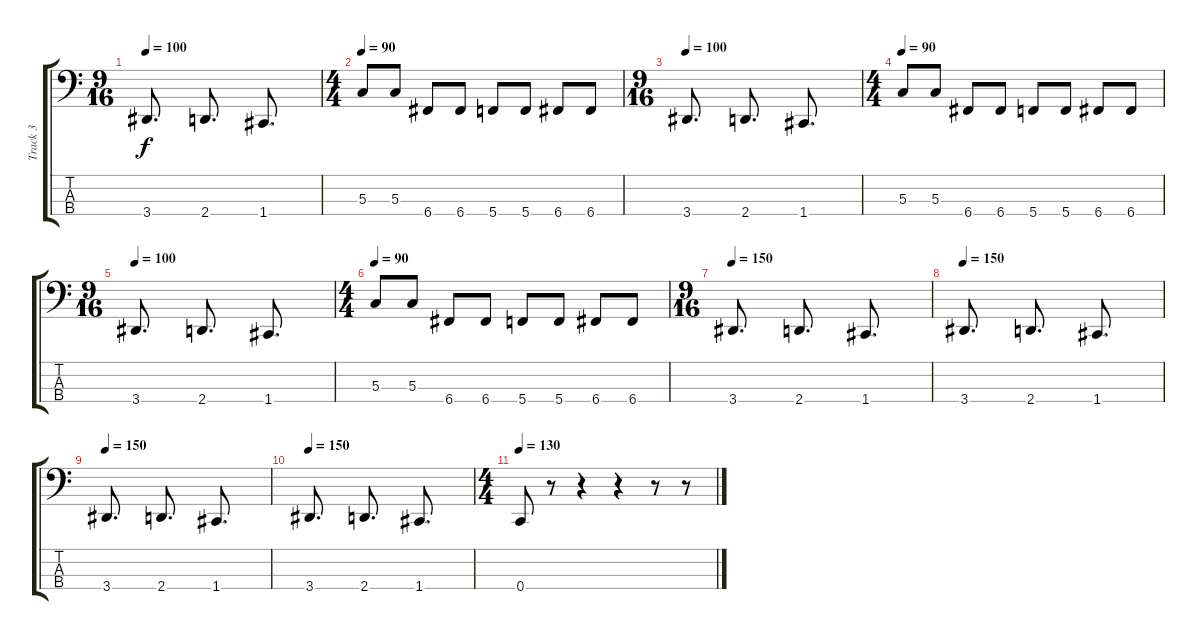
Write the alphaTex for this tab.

\track ("Track 3" "Track 3") {instrument electricbassfinger}
\staff {score tabs}
\tuning (F2 C2 G1 C1) {hide}
\ts (9 16)
\tempo 100
\clef f4
\ks c
3.4.8{d dy f} 2.4.8{d} 1.4.8{d} |
\ts (4 4)
\tempo 90
5.3.8 5.3.8 6.4.8 6.4.8 5.4.8 5.4.8 6.4.8 6.4.8 |
\ts (9 16)
\tempo 100
3.4.8{d} 2.4.8{d} 1.4.8{d} |
\ts (4 4)
\tempo 90
5.3.8 5.3.8 6.4.8 6.4.8 5.4.8 5.4.8 6.4.8 6.4.8 |
\ts (9 16)
\tempo 100
3.4.8{d} 2.4.8{d} 1.4.8{d} |
\ts (4 4)
\tempo 90
5.3.8 5.3.8 6.4.8 6.4.8 5.4.8 5.4.8 6.4.8 6.4.8 |
\ts (9 16)
\tempo 150
3.4.8{d} 2.4.8{d} 1.4.8{d} |
\tempo 150
3.4.8{d} 2.4.8{d} 1.4.8{d} |
\tempo 150
3.4.8{d} 2.4.8{d} 1.4.8{d} |
\tempo 150
3.4.8{d} 2.4.8{d} 1.4.8{d} |
\ts (4 4)
\tempo 130
0.4.8 r.8 r.4 r.4 r.8 r.8
